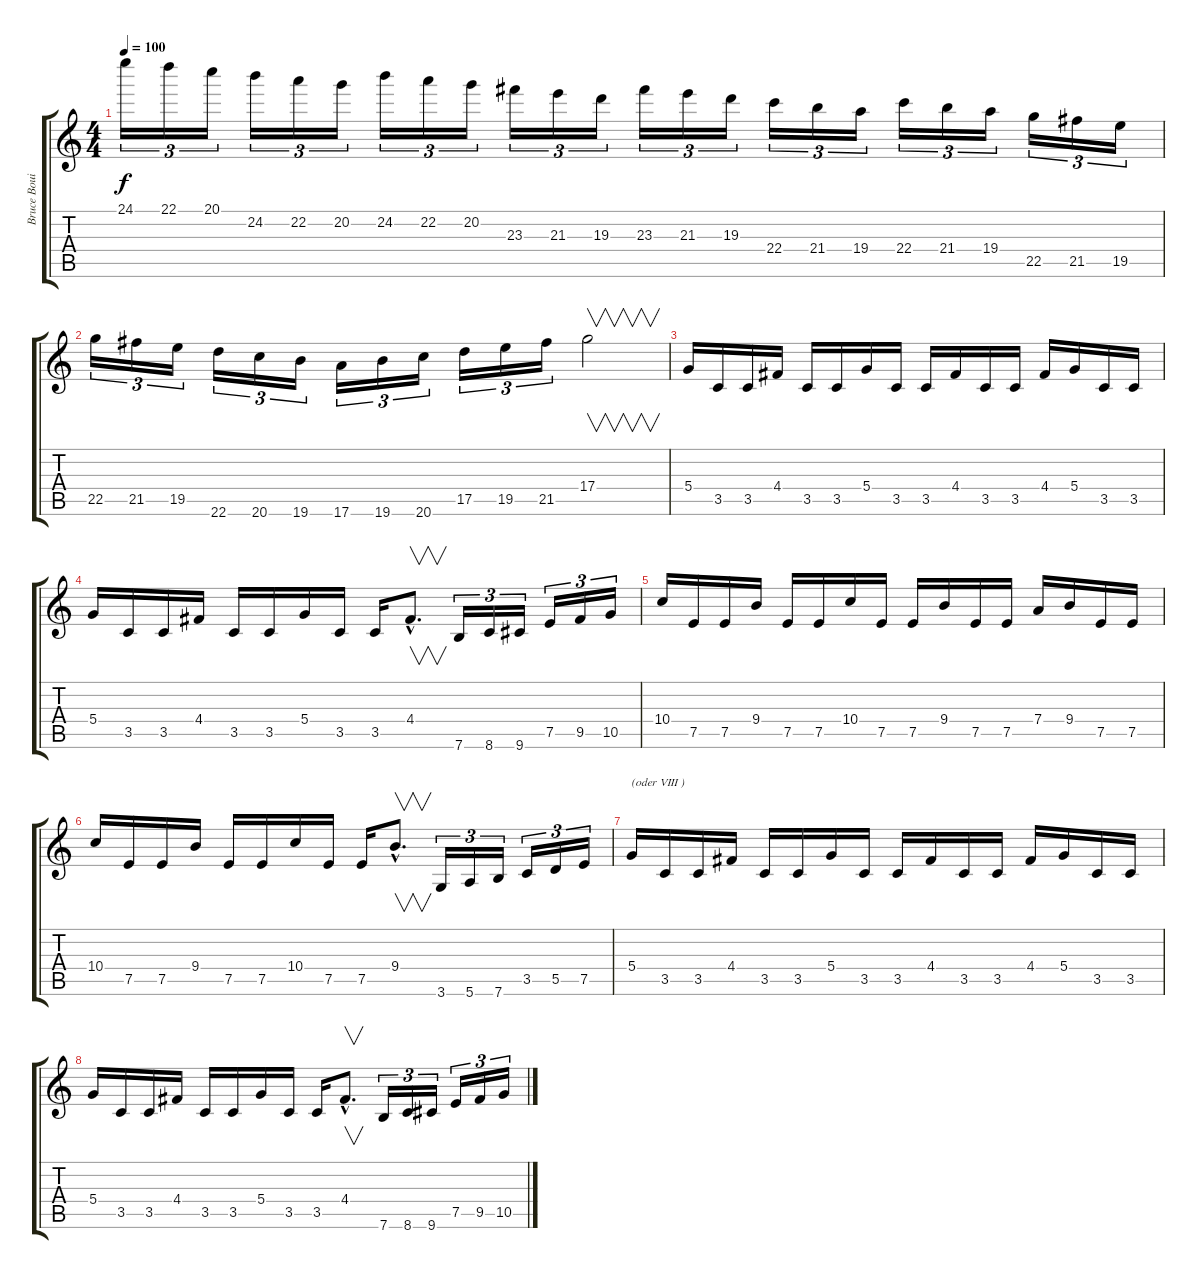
\track ("Bruce Bouilliet" "Bruce Boui") {instrument distortionguitar}
\staff {score tabs}
\tuning (E4 B3 G3 D3 A2 E2) {hide}
\ts (4 4)
\tempo 100
\clef g2
\ks c
24.1.16{tu (3 2) dy f} 22.1.16{tu (3 2)} 20.1.16{tu (3 2)} 24.2.16{tu (3 2)} 22.2.16{tu (3 2)} 20.2.16{tu (3 2)} 24.2.16{tu (3 2)} 22.2.16{tu (3 2)} 20.2.16{tu (3 2)} 23.3.16{tu (3 2)} 21.3.16{tu (3 2)} 19.3.16{tu (3 2)} 23.3.16{tu (3 2)} 21.3.16{tu (3 2)} 19.3.16{tu (3 2)} 22.4.16{tu (3 2)} 21.4.16{tu (3 2)} 19.4.16{tu (3 2)} 22.4.16{tu (3 2)} 21.4.16{tu (3 2)} 19.4.16{tu (3 2)} 22.5.16{tu (3 2)} 21.5.16{tu (3 2)} 19.5.16{tu (3 2)} |
22.5.16{tu (3 2)} 21.5.16{tu (3 2)} 19.5.16{tu (3 2)} 22.6.16{tu (3 2)} 20.6.16{tu (3 2)} 19.6.16{tu (3 2)} 17.6.16{tu (3 2)} 19.6.16{tu (3 2)} 20.6.16{tu (3 2)} 17.5.16{tu (3 2)} 19.5.16{tu (3 2)} 21.5.16{tu (3 2)} 17.4.2{v} |
5.4.16 3.5.16 3.5.16 4.4.16 3.5.16 3.5.16 5.4.16 3.5.16 3.5.16 4.4.16 3.5.16 3.5.16 4.4.16 5.4.16 3.5.16 3.5.16 |
5.4.16 3.5.16 3.5.16 4.4.16 3.5.16 3.5.16 5.4.16 3.5.16 3.5.16 4.4{hac}.8{v d} 7.6.16{tu (3 2)} 8.6.16{tu (3 2)} 9.6.16{tu (3 2)} 7.5.16{tu (3 2)} 9.5.16{tu (3 2)} 10.5.16{tu (3 2)} |
10.4.16 7.5.16 7.5.16 9.4.16 7.5.16 7.5.16 10.4.16 7.5.16 7.5.16 9.4.16 7.5.16 7.5.16 7.4.16 9.4.16 7.5.16 7.5.16 |
10.4.16 7.5.16 7.5.16 9.4.16 7.5.16 7.5.16 10.4.16 7.5.16 7.5.16 9.4{hac}.8{v d} 3.6.16{tu (3 2)} 5.6.16{tu (3 2)} 7.6.16{tu (3 2)} 3.5.16{tu (3 2)} 5.5.16{tu (3 2)} 7.5.16{tu (3 2)} |
5.4.16{txt "(oder VIII )"} 3.5.16 3.5.16 4.4.16 3.5.16 3.5.16 5.4.16 3.5.16 3.5.16 4.4.16 3.5.16 3.5.16 4.4.16 5.4.16 3.5.16 3.5.16 |
5.4.16 3.5.16 3.5.16 4.4.16 3.5.16 3.5.16 5.4.16 3.5.16 3.5.16 4.4{hac}.8{v d} 7.6.16{tu (3 2)} 8.6.16{tu (3 2)} 9.6.16{tu (3 2)} 7.5.16{tu (3 2)} 9.5.16{tu (3 2)} 10.5.16{tu (3 2)}
